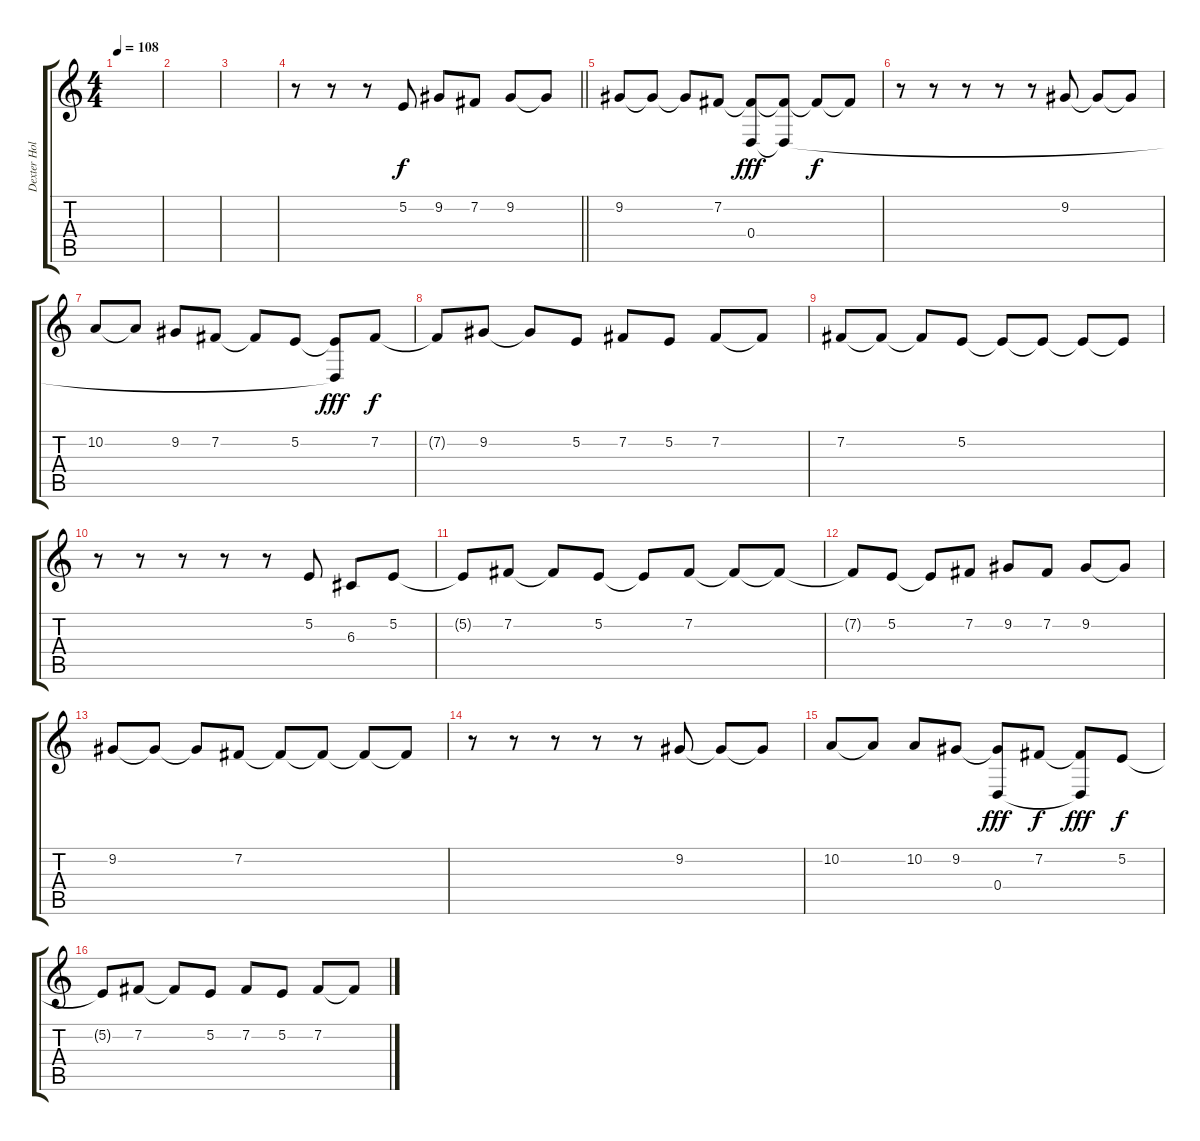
\track ("Dexter Holland - Vocals 2" "Dexter Hol") {instrument altosax}
\staff {score tabs}
\tuning (E4 B3 G3 D3 A2 E2) {hide}
\ts (4 4)
\tempo 108
\clef g2
\ks c
|
|
|
\barLineRight lightlight
r.8 r.8 r.8 5.2.8 9.2.8 7.2.8 9.2.8 9.2{t}.8 |
9.2.8 9.2{t}.8 9.2{t}.8 7.2.8 (7.2{t} 0.4).8{dy fff} (7.2{t} 0.4{t}).8 7.2{t}.8{dy f} 7.2{t}.8 |
r.8 r.8 r.8 r.8 r.8 9.2.8 9.2{t}.8 9.2{t}.8 |
10.2.8 10.2{t}.8 9.2.8 7.2.8 7.2{t}.8 5.2.8 (5.2{t} 0.4{t}).8{dy fff} 7.2.8{dy f} |
7.2{t}.8 9.2.8 9.2{t}.8 5.2.8 7.2.8 5.2.8 7.2.8 7.2{t}.8 |
7.2.8 7.2{t}.8 7.2{t}.8 5.2.8 5.2{t}.8 5.2{t}.8 5.2{t}.8 5.2{t}.8 |
r.8 r.8 r.8 r.8 r.8 5.2.8 6.3.8 5.2.8 |
5.2{t}.8 7.2.8 7.2{t}.8 5.2.8 5.2{t}.8 7.2.8 7.2{t}.8 7.2{t}.8 |
7.2{t}.8 5.2.8 5.2{t}.8 7.2.8 9.2.8 7.2.8 9.2.8 9.2{t}.8 |
9.2.8 9.2{t}.8 9.2{t}.8 7.2.8 7.2{t}.8 7.2{t}.8 7.2{t}.8 7.2{t}.8 |
r.8 r.8 r.8 r.8 r.8 9.2.8 9.2{t}.8 9.2{t}.8 |
10.2.8 10.2{t}.8 10.2.8 9.2.8 (9.2{t} 0.4).8{dy fff} 7.2.8{dy f} (7.2{t} 0.4{t}).8{dy fff} 5.2.8{dy f} |
5.2{t}.8 7.2.8 7.2{t}.8 5.2.8 7.2.8 5.2.8 7.2.8 7.2{t}.8
